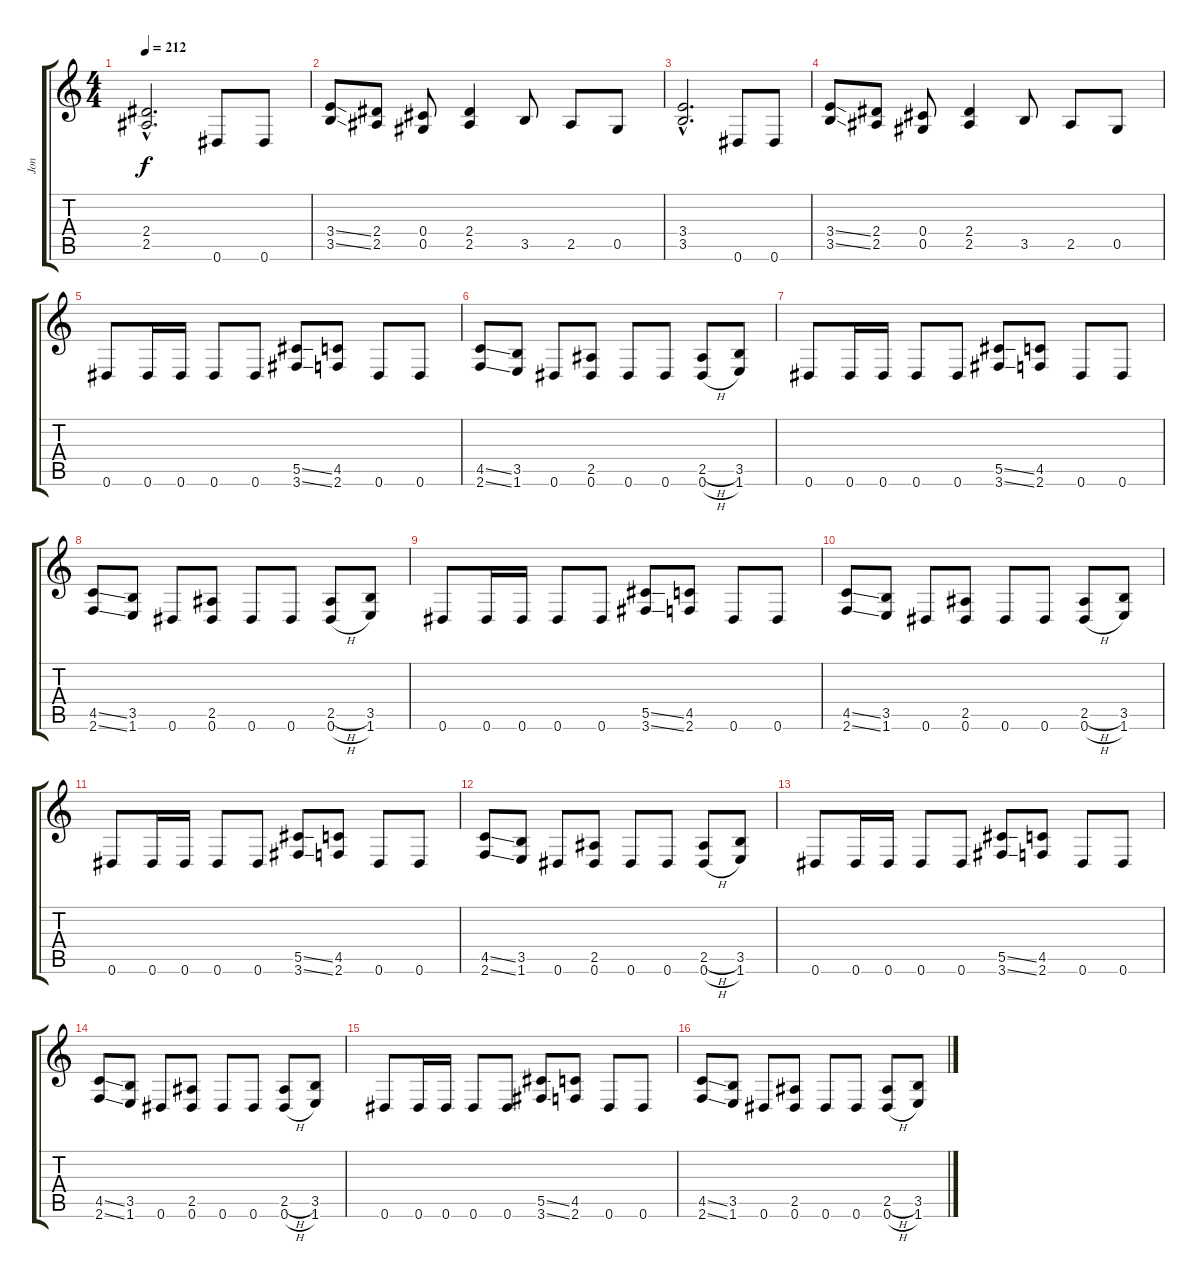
\track ("Jon" "Jon") {instrument distortionguitar}
\staff {score tabs}
\tuning (Eb4 Bb3 Gb3 Db3 Ab2 Eb2) {hide}
\ts (4 4)
\tempo 212
\clef g2
\ks c
(2.4{hac} 2.5{hac}).2{d dy f} 0.6.8 0.6.8 |
(3.4{ss} 3.5{ss}).8 (2.4 2.5).8 (0.4 0.5).8 (2.4 2.5).4 3.5.8 2.5.8 0.5.8 |
(3.4{hac} 3.5{hac}).2{d} 0.6.8 0.6.8 |
(3.4{ss} 3.5{ss}).8 (2.4 2.5).8 (0.4 0.5).8 (2.4 2.5).4 3.5.8 2.5.8 0.5.8 |
0.6.8 0.6.16 0.6.16 0.6.8 0.6.8 (5.5{ss} 3.6{ss}).8 (4.5 2.6).8 0.6.8 0.6.8 |
(4.5{ss} 2.6{ss}).8 (3.5 1.6).8 0.6.8 (2.5 0.6).8 0.6.8 0.6.8 (2.5{h} 0.6{h}).8 (3.5 1.6).8 |
0.6.8 0.6.16 0.6.16 0.6.8 0.6.8 (5.5{ss} 3.6{ss}).8 (4.5 2.6).8 0.6.8 0.6.8 |
(4.5{ss} 2.6{ss}).8 (3.5 1.6).8 0.6.8 (2.5 0.6).8 0.6.8 0.6.8 (2.5{h} 0.6{h}).8 (3.5 1.6).8 |
0.6.8 0.6.16 0.6.16 0.6.8 0.6.8 (5.5{ss} 3.6{ss}).8 (4.5 2.6).8 0.6.8 0.6.8 |
(4.5{ss} 2.6{ss}).8 (3.5 1.6).8 0.6.8 (2.5 0.6).8 0.6.8 0.6.8 (2.5{h} 0.6{h}).8 (3.5 1.6).8 |
0.6.8 0.6.16 0.6.16 0.6.8 0.6.8 (5.5{ss} 3.6{ss}).8 (4.5 2.6).8 0.6.8 0.6.8 |
(4.5{ss} 2.6{ss}).8 (3.5 1.6).8 0.6.8 (2.5 0.6).8 0.6.8 0.6.8 (2.5{h} 0.6{h}).8 (3.5 1.6).8 |
0.6.8 0.6.16 0.6.16 0.6.8 0.6.8 (5.5{ss} 3.6{ss}).8 (4.5 2.6).8 0.6.8 0.6.8 |
(4.5{ss} 2.6{ss}).8 (3.5 1.6).8 0.6.8 (2.5 0.6).8 0.6.8 0.6.8 (2.5{h} 0.6{h}).8 (3.5 1.6).8 |
0.6.8 0.6.16 0.6.16 0.6.8 0.6.8 (5.5{ss} 3.6{ss}).8 (4.5 2.6).8 0.6.8 0.6.8 |
(4.5{ss} 2.6{ss}).8 (3.5 1.6).8 0.6.8 (2.5 0.6).8 0.6.8 0.6.8 (2.5{h} 0.6{h}).8 (3.5 1.6).8
